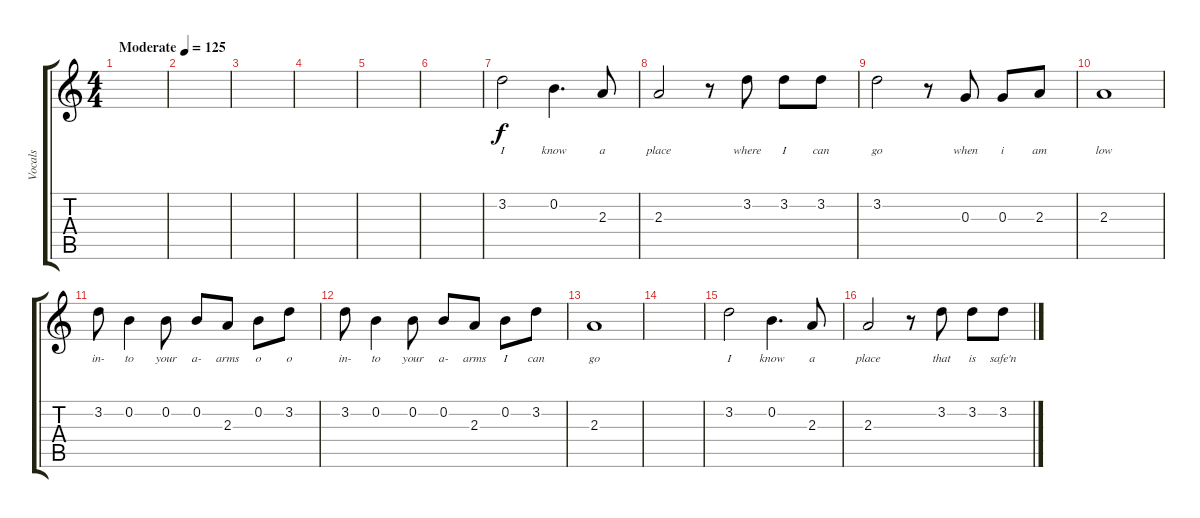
\track ("Vocals" "Vocals") {instrument acousticguitarsteel}
\staff {score tabs}
\tuning (E4 B3 G3 D3 A2 E2) {hide}
\ts (4 4)
\tempo (125 "Moderate")
\clef g2
\ks c
|
|
|
|
|
|
3.2.2{lyrics (0 "I") lyrics (1 "") lyrics (2 "") lyrics (3 "") lyrics (4 "")} 0.2.4{d lyrics (0 "know") lyrics (1 "") lyrics (2 "") lyrics (3 "") lyrics (4 "")} 2.3.8{lyrics (0 "a") lyrics (1 "") lyrics (2 "") lyrics (3 "") lyrics (4 "")} |
2.3.2{lyrics (0 "place") lyrics (1 "") lyrics (2 "") lyrics (3 "") lyrics (4 "")} r.8 3.2.8{lyrics (0 "where") lyrics (1 "") lyrics (2 "") lyrics (3 "") lyrics (4 "")} 3.2.8{lyrics (0 "I") lyrics (1 "") lyrics (2 "") lyrics (3 "") lyrics (4 "")} 3.2.8{lyrics (0 "can") lyrics (1 "") lyrics (2 "") lyrics (3 "") lyrics (4 "")} |
3.2.2{lyrics (0 "go") lyrics (1 "") lyrics (2 "") lyrics (3 "") lyrics (4 "")} r.8 0.3.8{lyrics (0 "when") lyrics (1 "") lyrics (2 "") lyrics (3 "") lyrics (4 "")} 0.3.8{lyrics (0 "i") lyrics (1 "") lyrics (2 "") lyrics (3 "") lyrics (4 "")} 2.3.8{lyrics (0 "am") lyrics (1 "") lyrics (2 "") lyrics (3 "") lyrics (4 "")} |
2.3.1{lyrics (0 "low") lyrics (1 "") lyrics (2 "") lyrics (3 "") lyrics (4 "")} |
3.2.8{lyrics (0 "in-") lyrics (1 "") lyrics (2 "") lyrics (3 "") lyrics (4 "")} 0.2.4{lyrics (0 "to") lyrics (1 "") lyrics (2 "") lyrics (3 "") lyrics (4 "")} 0.2.8{lyrics (0 "your") lyrics (1 "") lyrics (2 "") lyrics (3 "") lyrics (4 "")} 0.2.8{lyrics (0 "a-") lyrics (1 "") lyrics (2 "") lyrics (3 "") lyrics (4 "")} 2.3.8{lyrics (0 "arms") lyrics (1 "") lyrics (2 "") lyrics (3 "") lyrics (4 "")} 0.2.8{lyrics (0 "o") lyrics (1 "") lyrics (2 "") lyrics (3 "") lyrics (4 "")} 3.2.8{lyrics (0 "o") lyrics (1 "") lyrics (2 "") lyrics (3 "") lyrics (4 "")} |
3.2.8{lyrics (0 "in-") lyrics (1 "") lyrics (2 "") lyrics (3 "") lyrics (4 "")} 0.2.4{lyrics (0 "to") lyrics (1 "") lyrics (2 "") lyrics (3 "") lyrics (4 "")} 0.2.8{lyrics (0 "your") lyrics (1 "") lyrics (2 "") lyrics (3 "") lyrics (4 "")} 0.2.8{lyrics (0 "a-") lyrics (1 "") lyrics (2 "") lyrics (3 "") lyrics (4 "")} 2.3.8{lyrics (0 "arms") lyrics (1 "") lyrics (2 "") lyrics (3 "") lyrics (4 "")} 0.2.8{lyrics (0 "I") lyrics (1 "") lyrics (2 "") lyrics (3 "") lyrics (4 "")} 3.2.8{lyrics (0 "can") lyrics (1 "") lyrics (2 "") lyrics (3 "") lyrics (4 "")} |
2.3.1{lyrics (0 "go") lyrics (1 "") lyrics (2 "") lyrics (3 "") lyrics (4 "")} |
|
3.2.2{lyrics (0 "I") lyrics (1 "") lyrics (2 "") lyrics (3 "") lyrics (4 "")} 0.2.4{d lyrics (0 "know") lyrics (1 "") lyrics (2 "") lyrics (3 "") lyrics (4 "")} 2.3.8{lyrics (0 "a") lyrics (1 "") lyrics (2 "") lyrics (3 "") lyrics (4 "")} |
2.3.2{lyrics (0 "place") lyrics (1 "") lyrics (2 "") lyrics (3 "") lyrics (4 "")} r.8 3.2.8{lyrics (0 "that") lyrics (1 "") lyrics (2 "") lyrics (3 "") lyrics (4 "")} 3.2.8{lyrics (0 "is") lyrics (1 "") lyrics (2 "") lyrics (3 "") lyrics (4 "")} 3.2.8{lyrics (0 "safe'n") lyrics (1 "") lyrics (2 "") lyrics (3 "") lyrics (4 "")}
